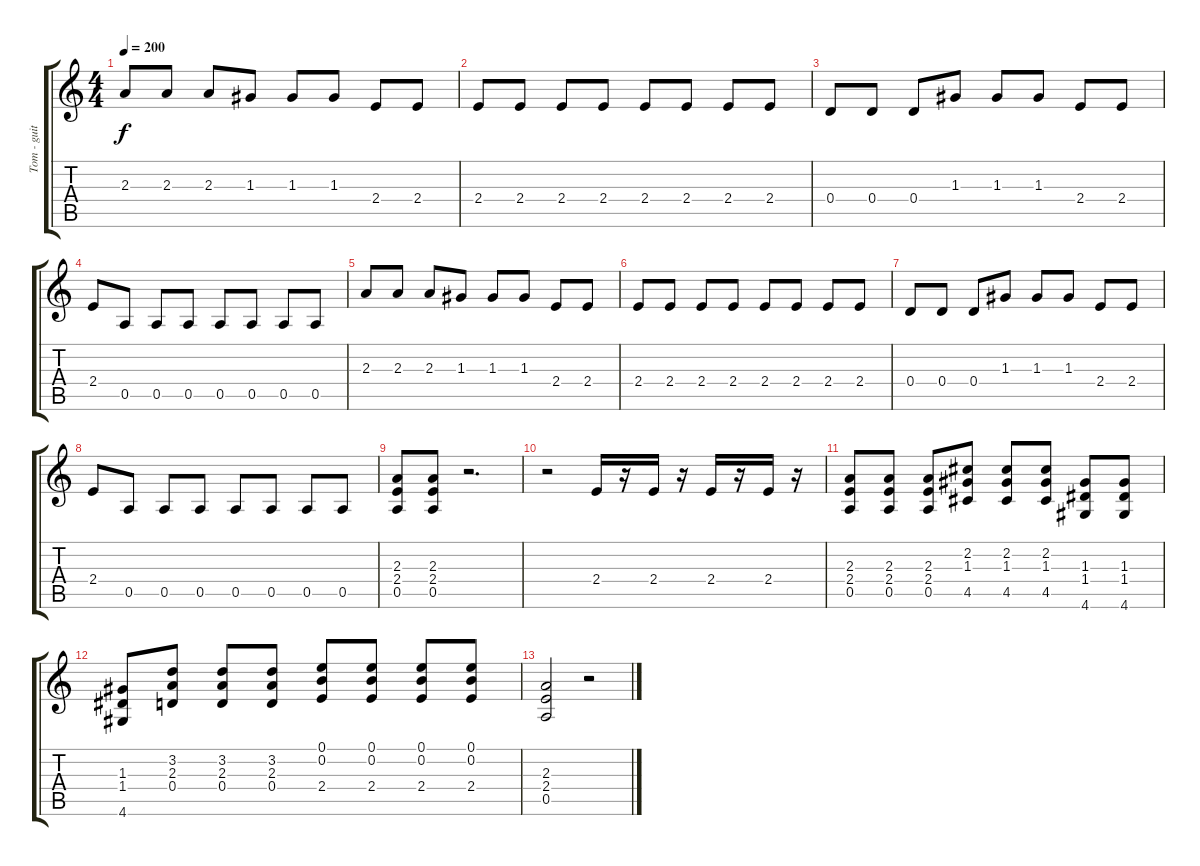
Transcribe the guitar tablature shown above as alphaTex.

\track ("Tom - guitar" "Tom - guit") {instrument distortionguitar}
\staff {score tabs}
\tuning (E4 B3 G3 D3 A2 E2) {hide}
\ts (4 4)
\tempo 200
\clef g2
\ks c
2.3.8{dy f} 2.3.8 2.3.8 1.3.8 1.3.8 1.3.8 2.4.8 2.4.8 |
2.4.8 2.4.8 2.4.8 2.4.8 2.4.8 2.4.8 2.4.8 2.4.8 |
0.4.8 0.4.8 0.4.8 1.3.8 1.3.8 1.3.8 2.4.8 2.4.8 |
2.4.8 0.5.8 0.5.8 0.5.8 0.5.8 0.5.8 0.5.8 0.5.8 |
2.3.8 2.3.8 2.3.8 1.3.8 1.3.8 1.3.8 2.4.8 2.4.8 |
2.4.8 2.4.8 2.4.8 2.4.8 2.4.8 2.4.8 2.4.8 2.4.8 |
0.4.8 0.4.8 0.4.8 1.3.8 1.3.8 1.3.8 2.4.8 2.4.8 |
2.4.8 0.5.8 0.5.8 0.5.8 0.5.8 0.5.8 0.5.8 0.5.8 |
(2.3 2.4 0.5).8 (2.3 2.4 0.5).8 r.2{d} |
r.2 2.4.16 r.16 2.4.16 r.16 2.4.16 r.16 2.4.16 r.16 |
(2.3 2.4 0.5).8 (2.3 2.4 0.5).8 (2.3 2.4 0.5).8 (2.2 1.3 4.5).8 (2.2 1.3 4.5).8 (2.2 1.3 4.5).8 (1.3 1.4 4.6).8 (1.3 1.4 4.6).8 |
(1.3 1.4 4.6).8 (3.2 2.3 0.4).8 (3.2 2.3 0.4).8 (3.2 2.3 0.4).8 (0.1 0.2 2.4).8 (0.1 0.2 2.4).8 (0.1 0.2 2.4).8 (0.1 0.2 2.4).8 |
(2.3 2.4 0.5).2 r.2
